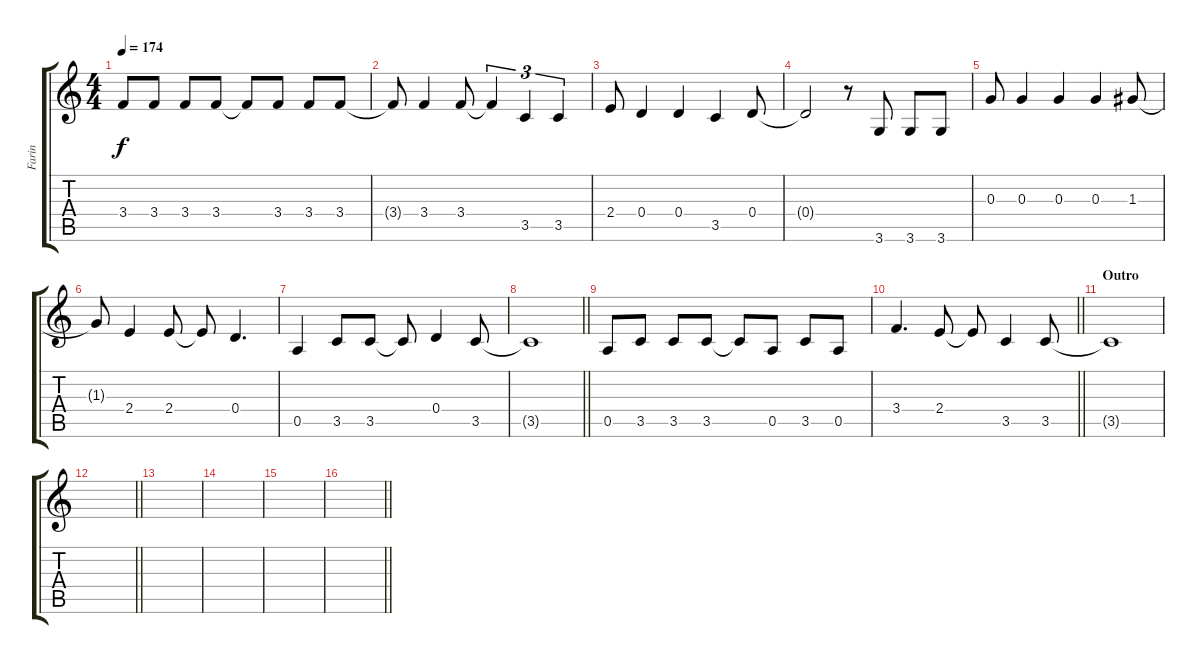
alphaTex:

\track ("Farin" "Farin") {instrument overdrivenguitar}
\staff {score tabs}
\tuning (E4 B3 G3 D3 A2 E2) {hide}
\ts (4 4)
\tempo 174
\clef g2
\ks c
3.4.8{dy f} 3.4.8 3.4.8 3.4.8 3.4{t}.8 3.4.8 3.4.8 3.4.8 |
3.4{t}.8 3.4.4 3.4.8 3.4{t}.4{tu (3 2)} 3.5.4{tu (3 2)} 3.5.4{tu (3 2)} |
2.4.8 0.4.4 0.4.4 3.5.4 0.4.8 |
0.4{t}.2 r.8 3.6.8 3.6.8 3.6.8 |
0.3.8 0.3.4 0.3.4 0.3.4 1.3.8 |
1.3{t}.8 2.4.4 2.4.8 2.4{t}.8 0.4.4{d} |
0.5.4 3.5.8 3.5.8 3.5{t}.8 0.4.4 3.5.8 |
\barLineRight lightlight
3.5{t}.1 |
0.5.8 3.5.8 3.5.8 3.5.8 3.5{t}.8 0.5.8 3.5.8 0.5.8 |
\barLineRight lightlight
3.4.4{d} 2.4.8 2.4{t}.8 3.5.4 3.5.8 |
\section ("" "Outro")
3.5{t}.1 |
\barLineRight lightlight
|
|
|
|
\barLineRight lightlight
